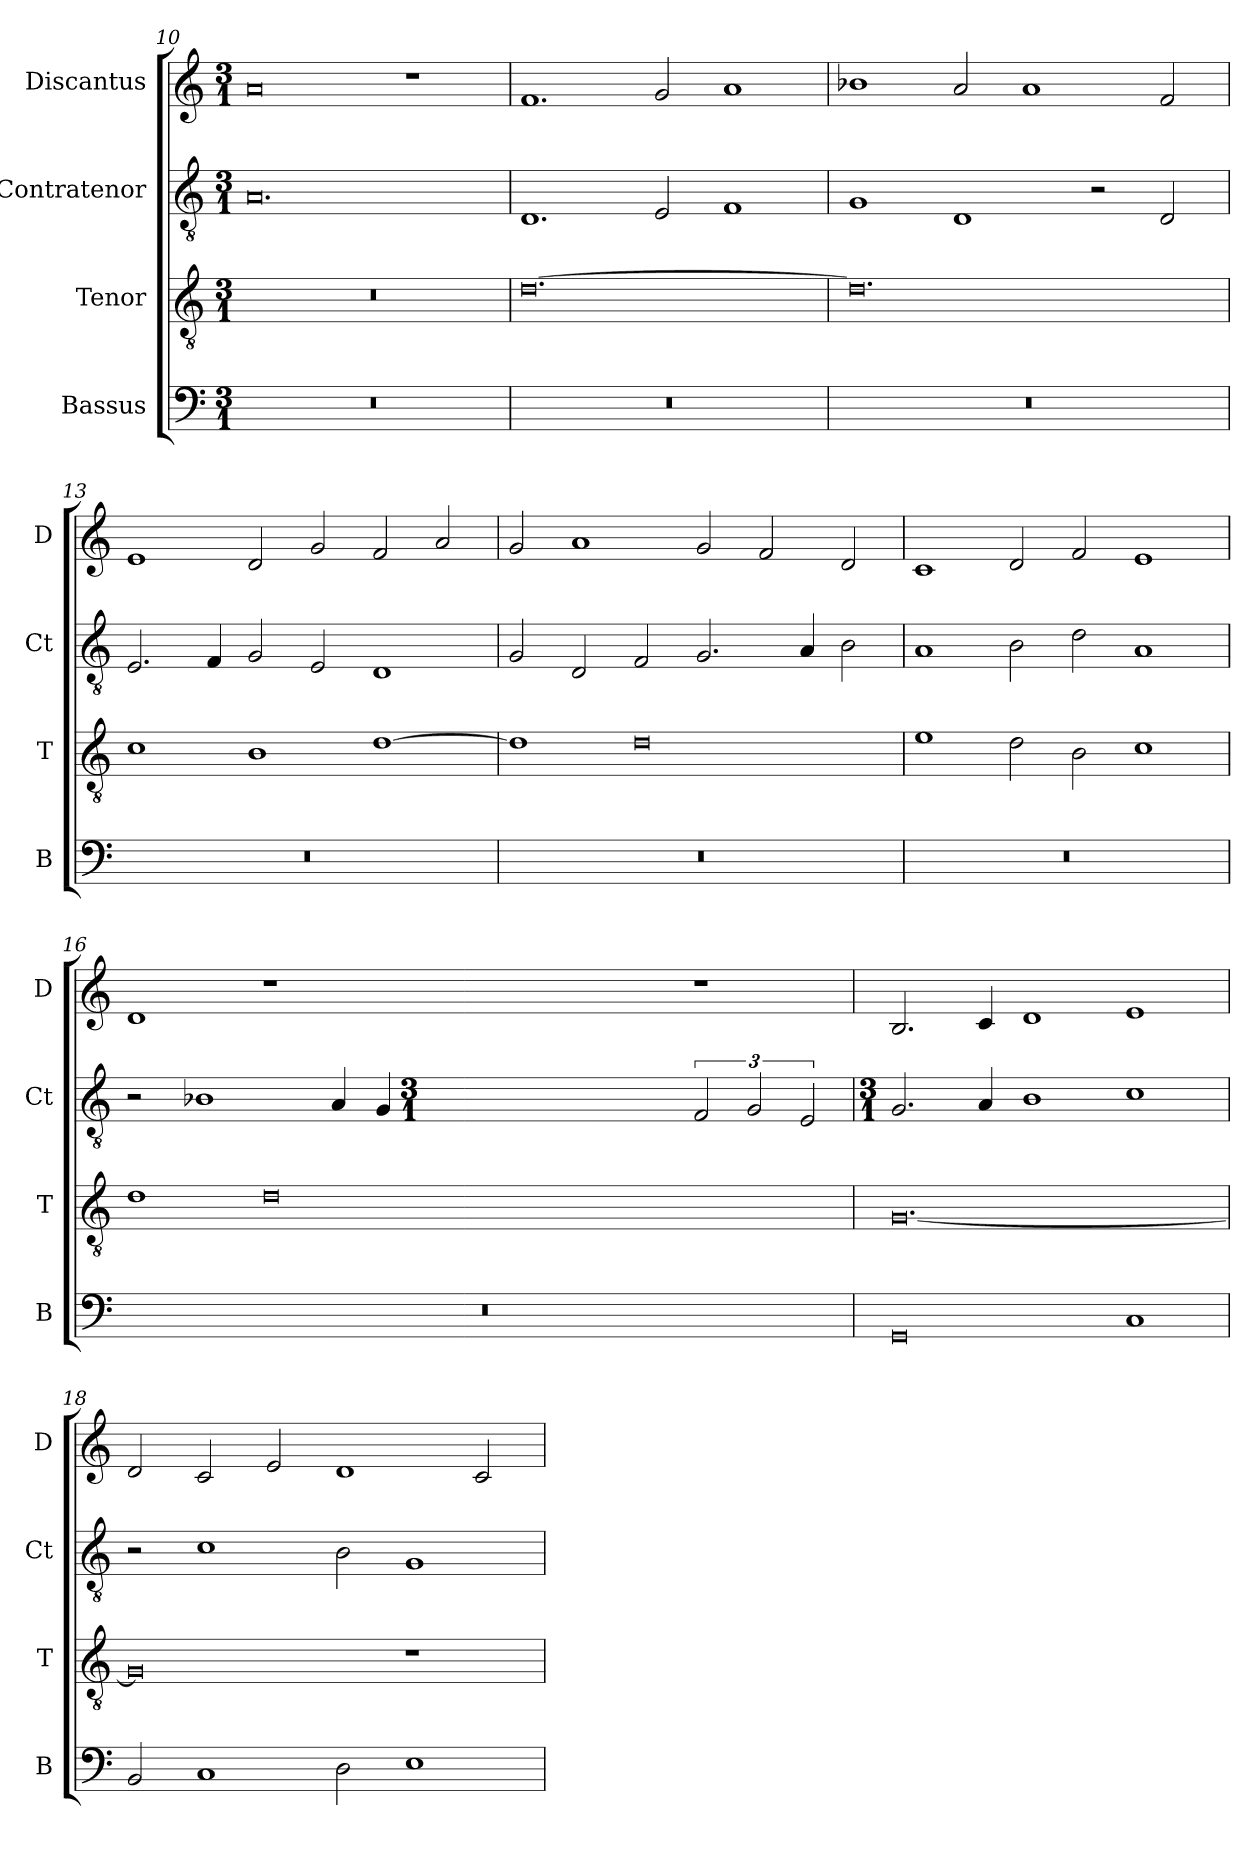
**kern	**kern	**kern	**kern
*part4	*part3	*part2	*part1
*staff4	*staff3	*staff2	*staff1
*I"Bassus	*I"Tenor	*I"Contratenor	*I"Discantus
*I'B	*I'T	*I'Ct	*I'D
*clefF4	*clefGv2	*clefGv2	*clefG2
*k[]	*k[]	*k[]	*k[]
*M3/1	*M3/1	*M3/1	*M3/1
=10	=10	=10	=10
0.r	0.r	0.A	0a
.	.	.	1r
=11	=11	=11	=11
0.r	[0.d	1.D	1.f
.	.	2E/	2g/
.	.	1F	1a
=12	=12	=12	=12
0.r	0.d]	1G	1b-X
.	.	1D	2a/
.	.	.	1a
.	.	2r	.
.	.	2D/	2f/
=13	=13	=13	=13
0.r	1c	2.E/	1e
.	.	4F/	.
.	1B	2G/	2d/
.	.	2E/	2g/
.	[1d	1D	2f/
.	.	.	2a/
=14	=14	=14	=14
0.r	1d]	2G/	2g/
.	.	2D/	1a
.	0d	2F/	.
.	.	2.G/	2g/
.	.	.	2f/
.	.	4A/	.
.	.	2B\	2d/
=15	=15	=15	=15
0.r	1e	1A	1c
.	2d\	2B\	2d/
.	2B\	2d\	2f/
.	1c	1A	1e
=16	=16	=16	=16
0.r	1d	2r	1d
.	.	1B-X	.
.	0d	.	1r
.	.	4A/	.
.	.	4G/	.
*	*	*M3/1	*
.	.	3F/	1r
.	.	3G/	.
.	.	3E/	.
=17	=17	=17	=17
*	*	*M3/1	*
0GG	[0.G	2.G/	2.B/
.	.	4A/	4c/
.	.	1B	1d
1C	.	1c	1e
=18	=18	=18	=18
2BB/	0G]	2r	2d/
1C	.	1c	2c/
.	.	.	2e/
2D\	.	2B\	1d
1E	1r	1G	.
.	.	.	2c/
=	=	=	=
*-	*-	*-	*-
